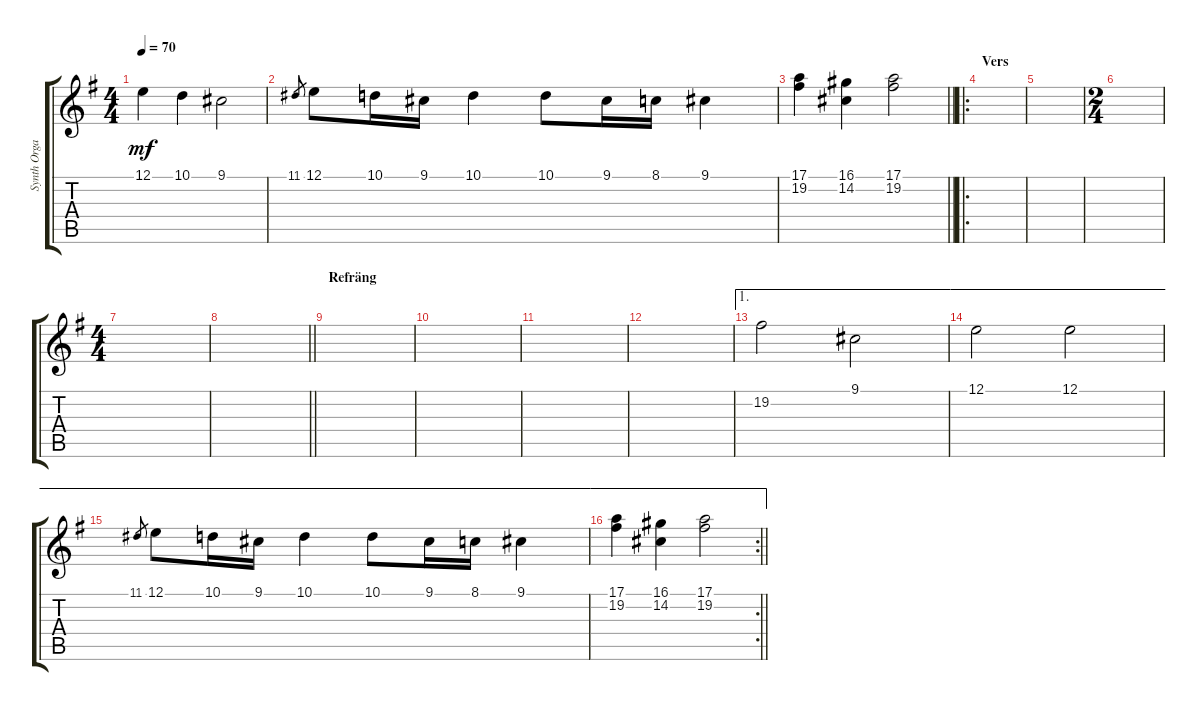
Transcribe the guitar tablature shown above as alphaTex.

\track ("Synth Organ" "Synth Orga") {instrument lead7fifths}
\staff {score tabs}
\tuning (E4 B3 G3 D3 A2 E2) {hide}
\ts (4 4)
\tempo 70
\clef g2
\ks eminor
12.1.4{dy mf} 10.1.4 9.1.2 |
11.1.8{gr} 12.1.8 10.1.16 9.1.16 10.1.4 10.1.8 9.1.16 8.1.16 9.1.4 |
\barLineRight lightlight
(17.1 19.2).4 (16.1 14.2).4 (17.1 19.2).2 |
\ro
\section ("" "Vers")
|
|
\ts (2 4)
|
\ts (4 4)
|
\barLineRight lightlight
|
\section ("" "Refräng")
|
|
|
|
\ae 1
19.2.2 9.1.2 |
\ae 1
12.1.2 12.1.2 |
\ae 1
11.1.8{gr} 12.1.8 10.1.16 9.1.16 10.1.4 10.1.8 9.1.16 8.1.16 9.1.4 |
\ae 1
\rc 2
\barLineRight lightlight
(17.1 19.2).4 (16.1 14.2).4 (17.1 19.2).2
